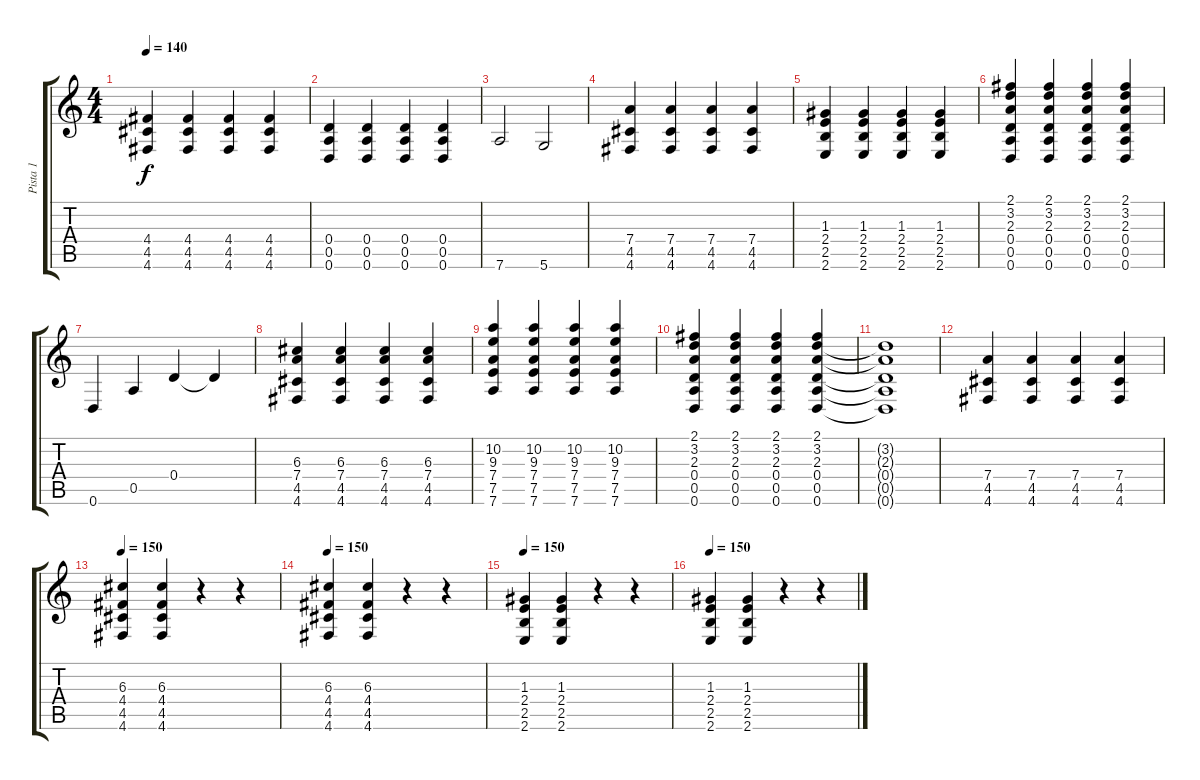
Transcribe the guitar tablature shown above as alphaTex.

\track ("Pista 1" "Pista 1") {instrument acousticguitarsteel}
\staff {score tabs}
\tuning (E4 B3 G3 D3 A2 D2) {hide}
\ts (4 4)
\tempo 140
\clef g2
\ks c
(4.4 4.5 4.6).4{dy f} (4.4 4.5 4.6).4 (4.4 4.5 4.6).4 (4.4 4.5 4.6).4 |
(0.4 0.5 0.6).4 (0.4 0.5 0.6).4 (0.4 0.5 0.6).4 (0.4 0.5 0.6).4 |
7.6.2 5.6.2 |
(7.4 4.5 4.6).4 (7.4 4.5 4.6).4 (7.4 4.5 4.6).4 (7.4 4.5 4.6).4 |
(1.3 2.4 2.5 2.6).4 (1.3 2.4 2.5 2.6).4 (1.3 2.4 2.5 2.6).4 (1.3 2.4 2.5 2.6).4 |
(2.1 3.2 2.3 0.4 0.5 0.6).4 (2.1 3.2 2.3 0.4 0.5 0.6).4 (2.1 3.2 2.3 0.4 0.5 0.6).4 (2.1 3.2 2.3 0.4 0.5 0.6).4 |
0.6.4 0.5.4 0.4.4 0.4{t}.4 |
(6.3 7.4 4.5 4.6).4 (6.3 7.4 4.5 4.6).4 (6.3 7.4 4.5 4.6).4 (6.3 7.4 4.5 4.6).4 |
(10.2 9.3 7.4 7.5 7.6).4 (10.2 9.3 7.4 7.5 7.6).4 (10.2 9.3 7.4 7.5 7.6).4 (10.2 9.3 7.4 7.5 7.6).4 |
(2.1 3.2 2.3 0.4 0.5 0.6).4 (2.1 3.2 2.3 0.4 0.5 0.6).4 (2.1 3.2 2.3 0.4 0.5 0.6).4 (2.1 3.2 2.3 0.4 0.5 0.6).4 |
(3.2{t} 2.3{t} 0.4{t} 0.5{t} 0.6{t}).1 |
(7.4 4.5 4.6).4 (7.4 4.5 4.6).4 (7.4 4.5 4.6).4 (7.4 4.5 4.6).4 |
\tempo 150
(6.3 4.4 4.5 4.6).4{instrument overdrivenguitar} (6.3 4.4 4.5 4.6).4 r.4 r.4 |
\tempo 150
(6.3 4.4 4.5 4.6).4{instrument overdrivenguitar} (6.3 4.4 4.5 4.6).4 r.4 r.4 |
\tempo 150
(1.3 2.4 2.5 2.6).4{instrument overdrivenguitar} (1.3 2.4 2.5 2.6).4 r.4 r.4 |
\tempo 150
(1.3 2.4 2.5 2.6).4{instrument overdrivenguitar} (1.3 2.4 2.5 2.6).4 r.4 r.4
